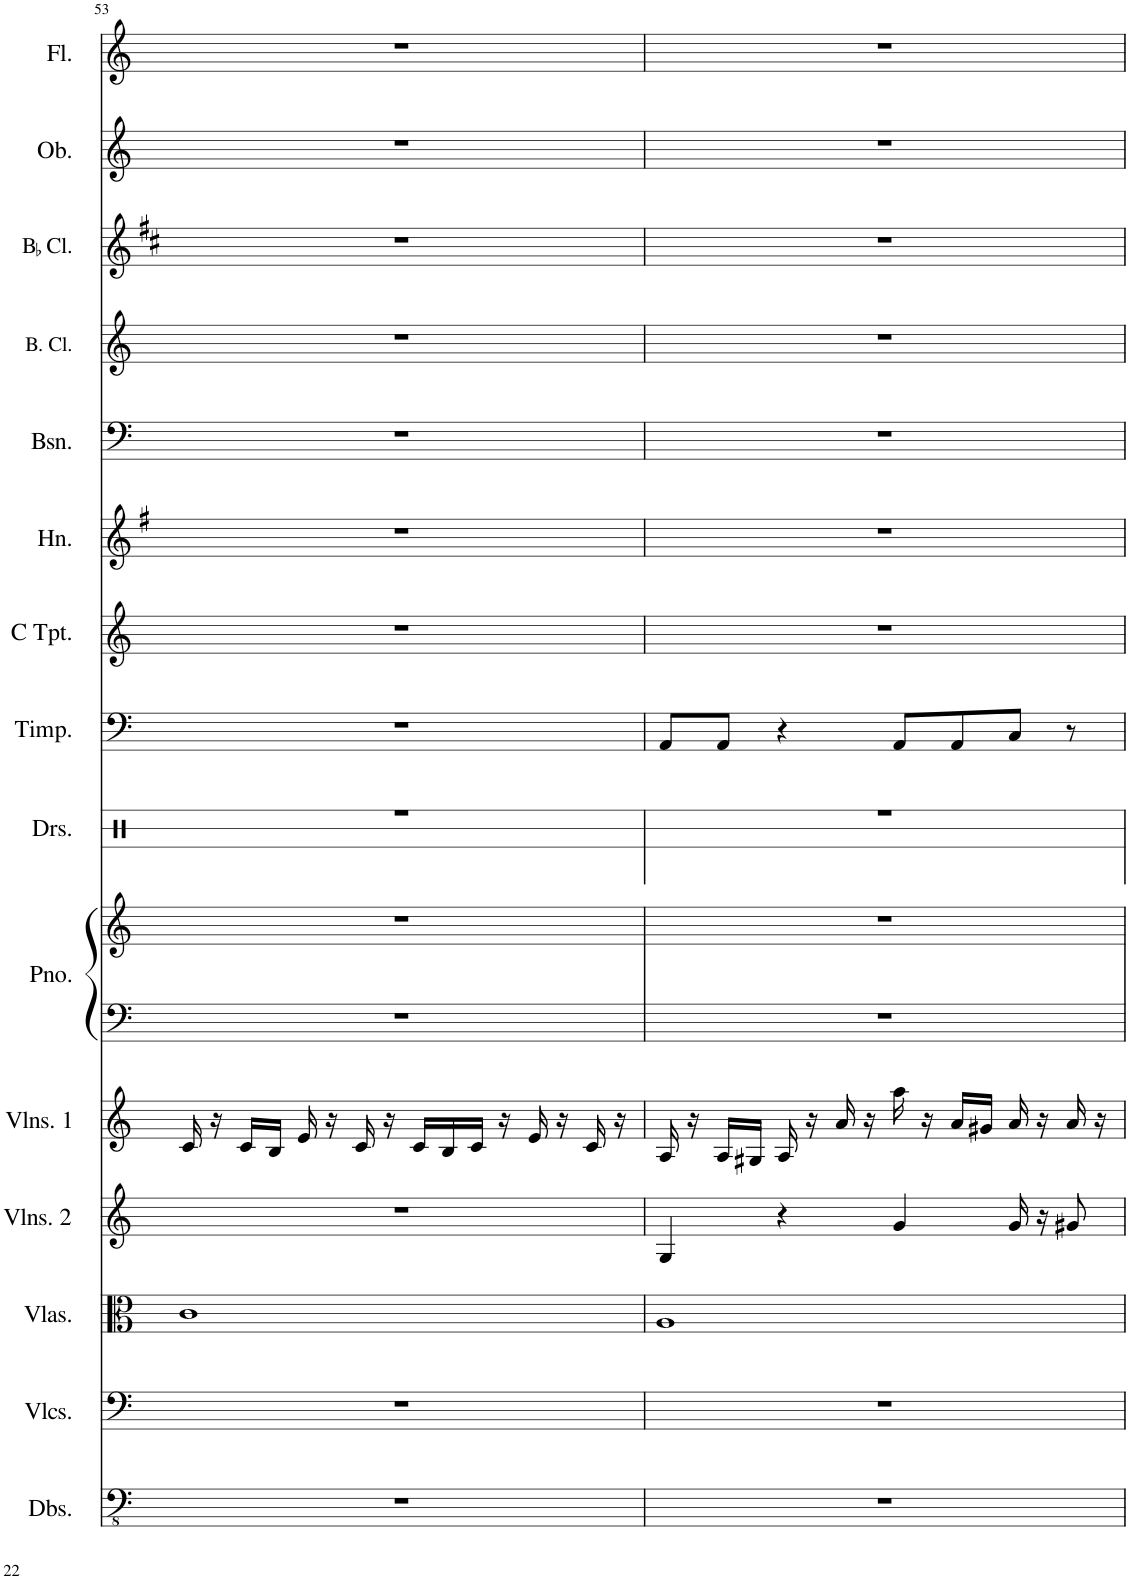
**kern	**kern	**kern	**kern	**kern	**kern	**kern	**kern	**kern	**kern	**kern	**kern	**kern	**kern	**kern	**kern
*part15	*part14	*part13	*part12	*part11	*part10	*part10	*part9	*part8	*part7	*part6	*part5	*part4	*part3	*part2	*part1
*staff16	*staff15	*staff14	*staff13	*staff12	*staff11	*staff10	*staff9	*staff8	*staff7	*staff6	*staff5	*staff4	*staff3	*staff2	*staff1
*I"Double Basses	*I"Violoncellos	*I"Violas	*I"Violins 2	*I"Violins 1	*I"Piano	*	*I"Drumset	*I"Timpani	*I"C Trumpet	*I"Horn	*I"Bassoon	*I"Bass Clarinet	*I"BaccidentalFlat Clarinet	*I"Oboe	*I"Flute
*I'Dbs.	*I'Vlcs.	*I'Vlas.	*I'Vlns. 2	*I'Vlns. 1	*I'Pno.	*	*I'Drs.	*I'Timp.	*I'C Tpt.	*I'Hn.	*I'Bsn.	*I'B. Cl.	*I'BaccidentalFlat Cl.	*I'Ob.	*I'Fl.
!!LO:PB:g=z
*clefFv4	*clefF4	*clefC3	*clefG2	*clefG2	*clefF4	*clefG2	*clefX	*clefF4	*clefG2	*clefG2	*clefF4	*clefG2	*clefG2	*clefG2	*clefG2
*	*	*	*	*	*	*	*	*	*	*Trd4c7	*	*Trd8c14	*Trd1c2	*	*
*k[]	*k[]	*k[]	*k[]	*k[]	*k[]	*k[]	*k[]	*k[]	*k[]	*k[f#]	*k[]	*k[]	*k[f#c#]	*k[]	*k[]
*M4/4	*M4/4	*M4/4	*M4/4	*M4/4	*M4/4	*M4/4	*M4/4	*M4/4	*M4/4	*M4/4	*M4/4	*M4/4	*M4/4	*M4/4	*M4/4
=53	=53	=53	=53	=53	=53	=53	=53	=53	=53	=53	=53	=53	=53	=53	=53
1r	1r	1c	1r	16c/	1r	1r	1r	1r	1r	1r	1r	1r	1r	1r	1r
.	.	.	.	16r	.	.	.	.	.	.	.	.	.	.	.
.	.	.	.	16c/LL	.	.	.	.	.	.	.	.	.	.	.
.	.	.	.	16B/JJ	.	.	.	.	.	.	.	.	.	.	.
.	.	.	.	16e/	.	.	.	.	.	.	.	.	.	.	.
.	.	.	.	16r	.	.	.	.	.	.	.	.	.	.	.
.	.	.	.	16c/	.	.	.	.	.	.	.	.	.	.	.
.	.	.	.	16r	.	.	.	.	.	.	.	.	.	.	.
.	.	.	.	16c/LL	.	.	.	.	.	.	.	.	.	.	.
.	.	.	.	16B/	.	.	.	.	.	.	.	.	.	.	.
.	.	.	.	16c/JJ	.	.	.	.	.	.	.	.	.	.	.
.	.	.	.	16r	.	.	.	.	.	.	.	.	.	.	.
.	.	.	.	16e/	.	.	.	.	.	.	.	.	.	.	.
.	.	.	.	16r	.	.	.	.	.	.	.	.	.	.	.
.	.	.	.	16c/	.	.	.	.	.	.	.	.	.	.	.
.	.	.	.	16r	.	.	.	.	.	.	.	.	.	.	.
=54	=54	=54	=54	=54	=54	=54	=54	=54	=54	=54	=54	=54	=54	=54	=54
1r	1r	1A	4G/	16A/	1r	1r	1r	8AA/L	1r	1r	1r	1r	1r	1r	1r
.	.	.	.	16r	.	.	.	.	.	.	.	.	.	.	.
.	.	.	.	16A/LL	.	.	.	8AA/J	.	.	.	.	.	.	.
.	.	.	.	16G#X/JJ	.	.	.	.	.	.	.	.	.	.	.
.	.	.	4r	16A/	.	.	.	4r	.	.	.	.	.	.	.
.	.	.	.	16r	.	.	.	.	.	.	.	.	.	.	.
.	.	.	.	16a/	.	.	.	.	.	.	.	.	.	.	.
.	.	.	.	16r	.	.	.	.	.	.	.	.	.	.	.
.	.	.	4g/	16aa\	.	.	.	8AA/L	.	.	.	.	.	.	.
.	.	.	.	16r	.	.	.	.	.	.	.	.	.	.	.
.	.	.	.	16a/LL	.	.	.	8AA/	.	.	.	.	.	.	.
.	.	.	.	16g#X/JJ	.	.	.	.	.	.	.	.	.	.	.
.	.	.	16g/	16a/	.	.	.	8C/J	.	.	.	.	.	.	.
.	.	.	16r	16r	.	.	.	.	.	.	.	.	.	.	.
.	.	.	8g#X/	16a/	.	.	.	8r	.	.	.	.	.	.	.
.	.	.	.	16r	.	.	.	.	.	.	.	.	.	.	.
=	=	=	=	=	=	=	=	=	=	=	=	=	=	=	=
*-	*-	*-	*-	*-	*-	*-	*-	*-	*-	*-	*-	*-	*-	*-	*-
